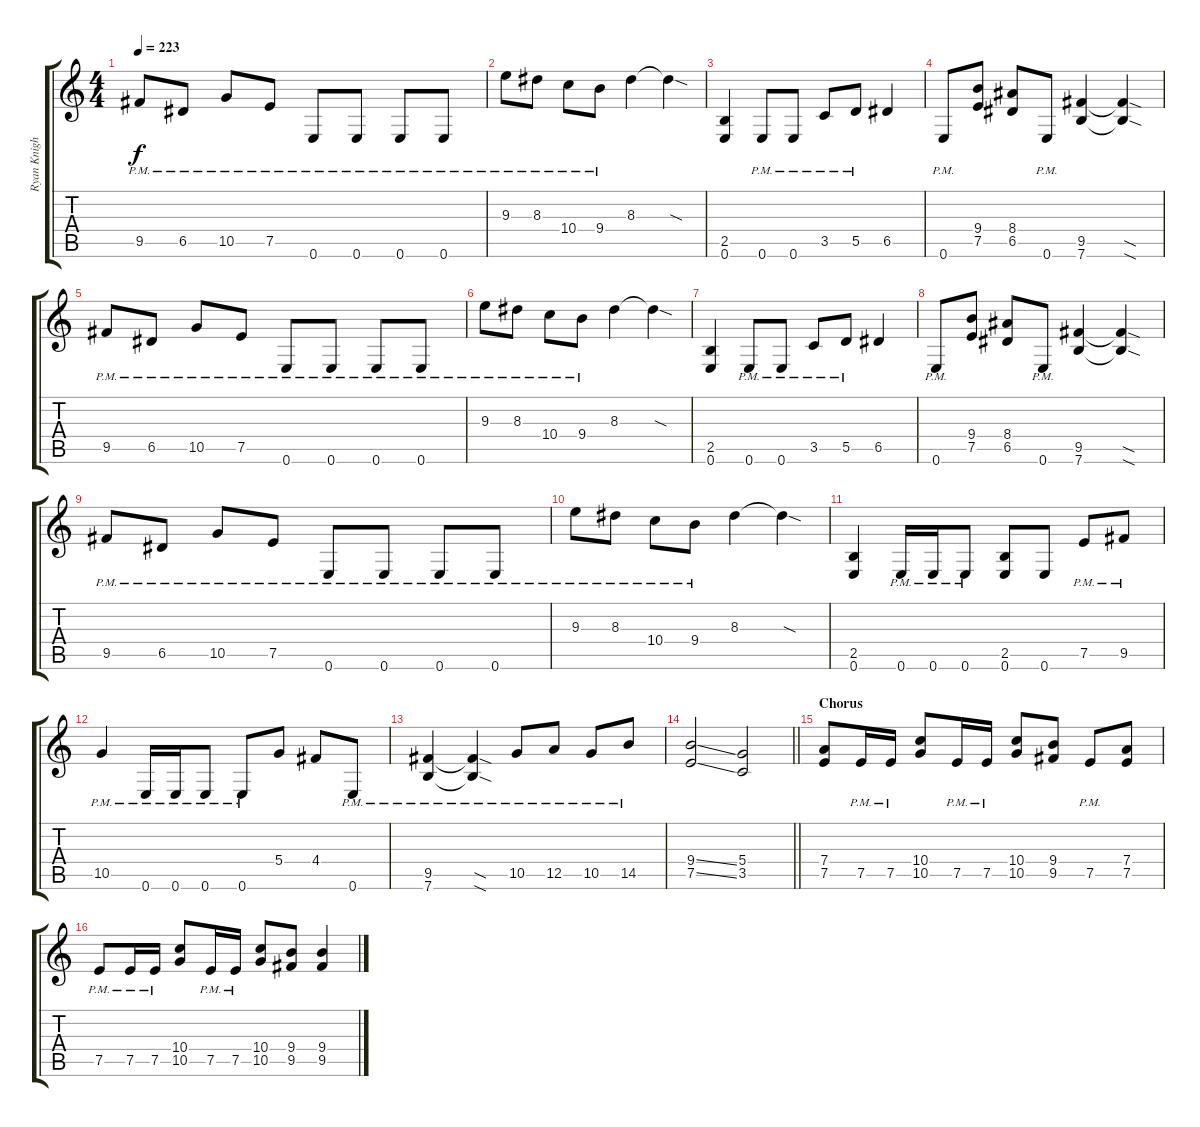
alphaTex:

\track ("Ryan Knight Rhythm" "Ryan Knigh") {instrument distortionguitar}
\staff {score tabs}
\tuning (E4 B3 G3 D3 A2 E2) {hide}
\ts (4 4)
\tempo 223
\clef g2
\ks c
9.5{pm}.8{dy f} 6.5{pm}.8 10.5{pm}.8 7.5{pm}.8 0.6{pm}.8 0.6{pm}.8 0.6{pm}.8 0.6{pm}.8 |
9.3{pm}.8 8.3{pm}.8 10.4{pm}.8 9.4{pm}.8 8.3.4 8.3{sod t}.4 |
(2.5 0.6).4 0.6{pm}.8 0.6{pm}.8 3.5{pm}.8 5.5{pm}.8 6.5.4 |
0.6{pm}.8 (9.4 7.5).8 (8.4 6.5).8 0.6{pm}.8 (9.5 7.6).4 (9.5{sod t} 7.6{sod t}).4 |
9.5{pm}.8 6.5{pm}.8 10.5{pm}.8 7.5{pm}.8 0.6{pm}.8 0.6{pm}.8 0.6{pm}.8 0.6{pm}.8 |
9.3{pm}.8 8.3{pm}.8 10.4{pm}.8 9.4{pm}.8 8.3.4 8.3{sod t}.4 |
(2.5 0.6).4 0.6{pm}.8 0.6{pm}.8 3.5{pm}.8 5.5{pm}.8 6.5.4 |
0.6{pm}.8 (9.4 7.5).8 (8.4 6.5).8 0.6{pm}.8 (9.5 7.6).4 (9.5{sod t} 7.6{sod t}).4 |
9.5{pm}.8 6.5{pm}.8 10.5{pm}.8 7.5{pm}.8 0.6{pm}.8 0.6{pm}.8 0.6{pm}.8 0.6{pm}.8 |
9.3{pm}.8 8.3{pm}.8 10.4{pm}.8 9.4{pm}.8 8.3.4 8.3{sod t}.4 |
(2.5 0.6).4 0.6{pm}.16 0.6{pm}.16 0.6{pm}.8 (2.5 0.6).8 0.6.8 7.5{pm}.8 9.5{pm}.8 |
10.5{pm}.4 0.6{pm}.16 0.6{pm}.16 0.6{pm}.8 0.6{pm}.8 5.4.8 4.4.8 0.6{pm}.8 |
(9.5{pm} 7.6).4 (9.5{sod pm t} 7.6{sod t}).4 10.5{pm}.8 12.5{pm}.8 10.5{pm}.8 14.5{pm}.8 |
\barLineRight lightlight
(9.4{ss} 7.5{ss}).2 (5.4 3.5).2 |
\section ("" "Chorus")
(7.4 7.5).8 7.5{pm}.16 7.5{pm}.16 (10.4 10.5).8 7.5{pm}.16 7.5{pm}.16 (10.4 10.5).8 (9.4 9.5).8 7.5{pm}.8 (7.4 7.5).8 |
7.5{pm}.8 7.5{pm}.16 7.5{pm}.16 (10.4 10.5).8 7.5{pm}.16 7.5{pm}.16 (10.4 10.5).8 (9.4 9.5).8 (9.4 9.5).4
